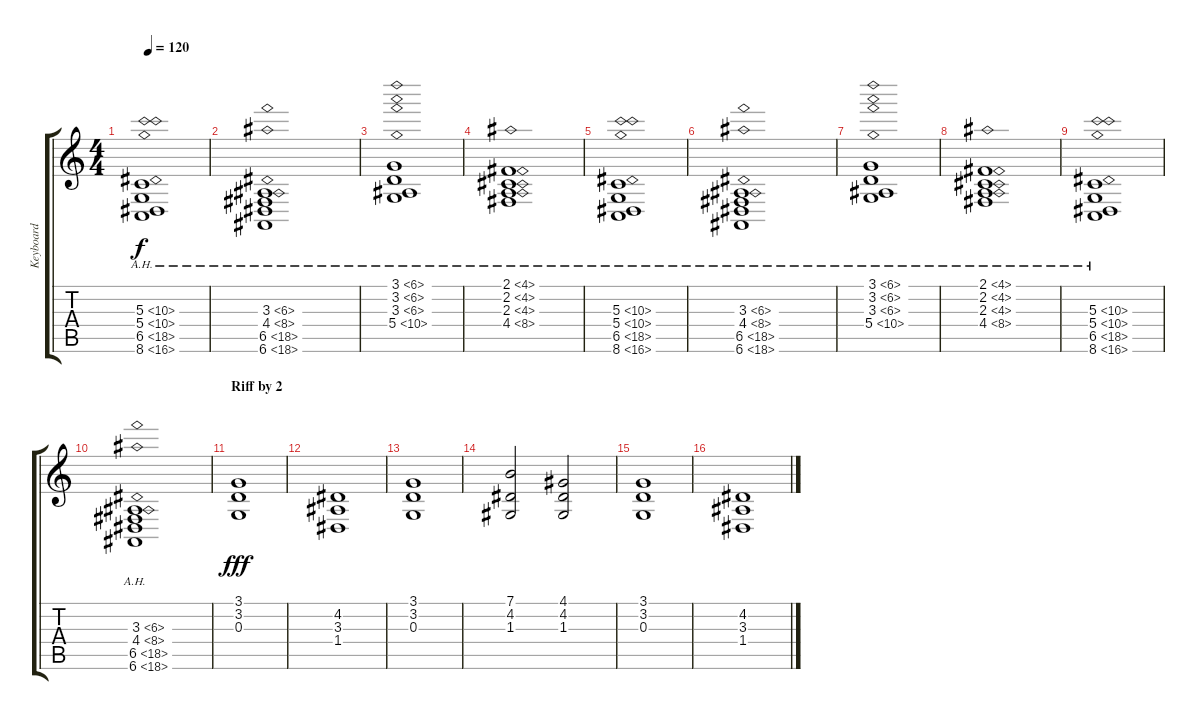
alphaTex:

\track ("Keyboard" "Keyboard") {instrument choiraahs}
\staff {score tabs}
\tuning (E4 B3 G3 D3 A2 E2) {hide}
\ts (4 4)
\tempo 120
\clef g2
\ks c
(5.3{ah 5} 5.4{ah 5} 6.5{ah 12} 8.6{ah 8}).1{dy f} |
(3.3{ah 3} 4.4{ah 4} 6.5{ah 12} 6.6{ah 12}).1 |
(3.1{ah 3} 3.2{ah 3} 3.3{ah 3} 5.4{ah 5}).1{instrument stringensemble1} |
(2.1{ah 2} 2.2{ah 2} 2.3{ah 2} 4.4{ah 4}).1 |
(5.3{ah 5} 5.4{ah 5} 6.5{ah 12} 8.6{ah 8}).1 |
(3.3{ah 3} 4.4{ah 4} 6.5{ah 12} 6.6{ah 12}).1 |
(3.1{ah 3} 3.2{ah 3} 3.3{ah 3} 5.4{ah 5}).1{instrument stringensemble1} |
(2.1{ah 2} 2.2{ah 2} 2.3{ah 2} 4.4{ah 4}).1 |
(5.3{ah 5} 5.4{ah 5} 6.5{ah 12} 8.6{ah 8}).1 |
(3.3{ah 3} 4.4{ah 4} 6.5{ah 12} 6.6{ah 12}).1 |
\section ("" "Riff by 2")
(3.1 3.2 0.3).1{dy fff instrument choiraahs} |
(4.2 3.3 1.4).1 |
(3.1 3.2 0.3).1 |
(7.1 4.2 1.3).2 (4.1 4.2 1.3).2 |
(3.1 3.2 0.3).1 |
(4.2 3.3 1.4).1
